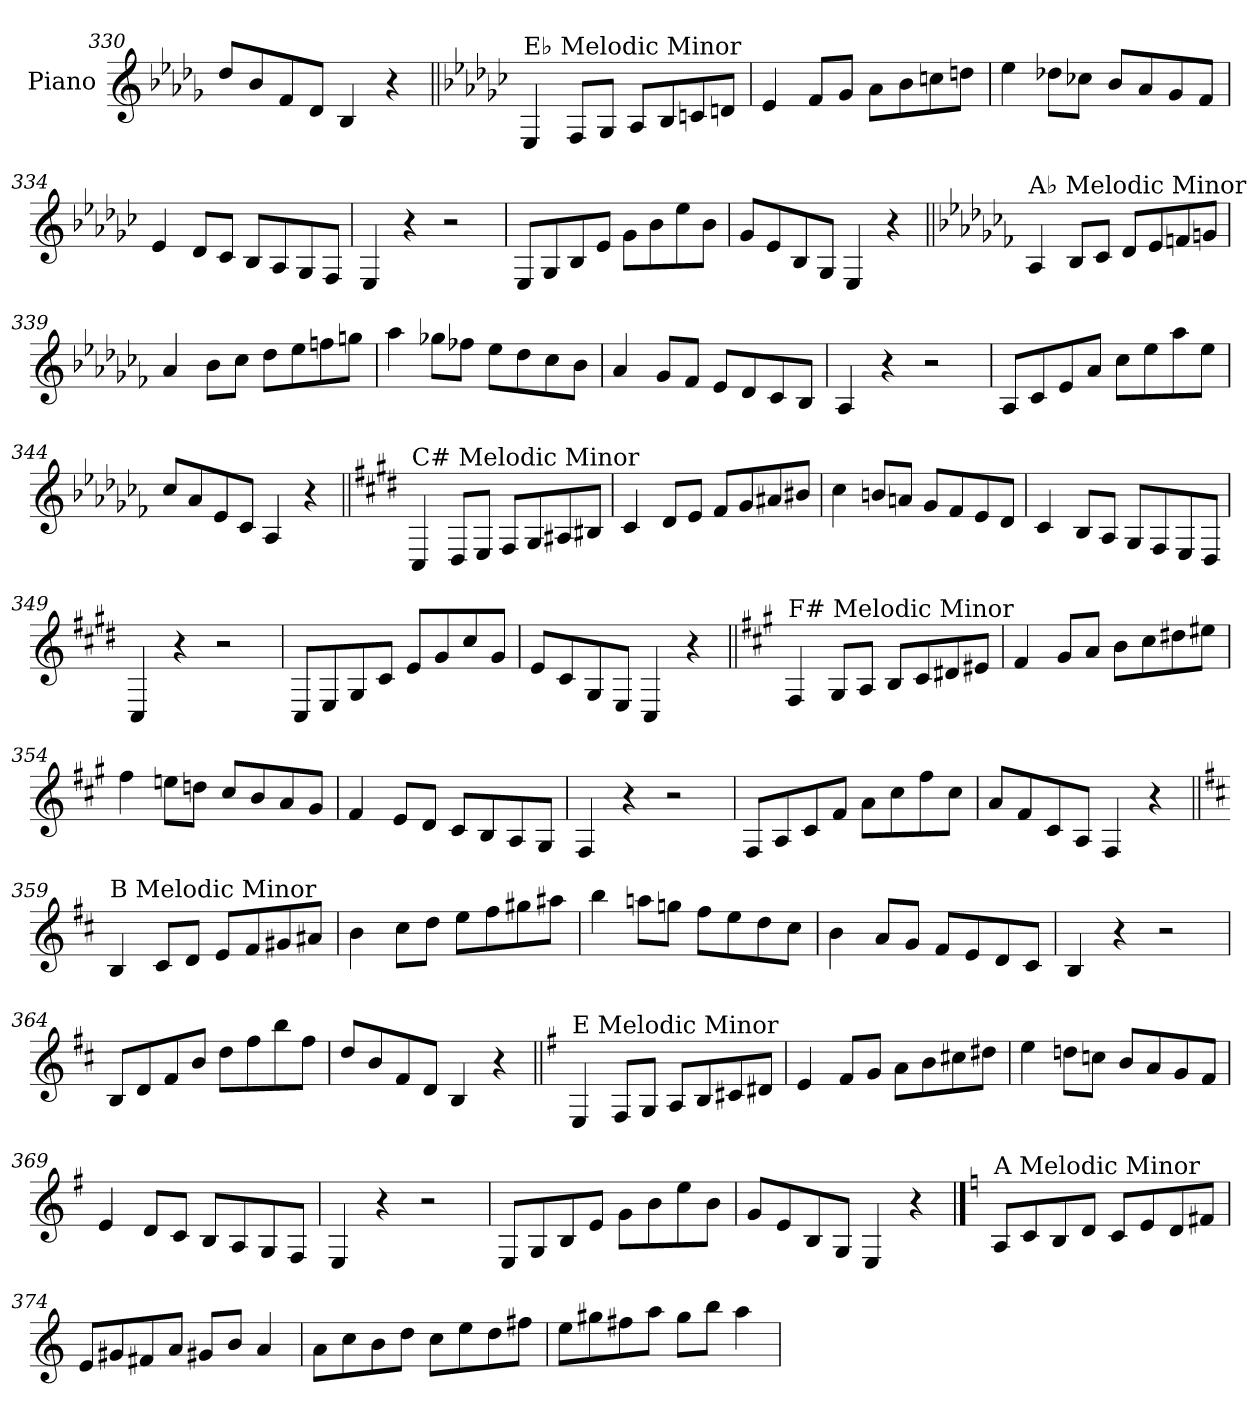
**kern
*part1
*staff1
*I"Piano
*I'Pno.
*clefG2
*k[b-e-a-d-g-]
=330
8dd-/L
8b-/
8f/
8d-/J
4B-/
4r
!!LO:PB:g=z
=331||
*k[b-e-a-d-g-c-]
!LO:TX:a:t=E♭ Melodic Minor
4E-/
8F/L
8G-/J
8A-/L
8B-/
8cn/
8dn/J
=332
4e-/
8f/L
8g-/J
8a-\L
8b-\
8ccn\
8ddn\J
=333
4ee-\
8dd-X\L
8cc-X\J
8b-/L
8a-/
8g-/
8f/J
=334
4e-/
8d-/L
8c-/J
8B-/L
8A-/
8G-/
8F/J
=335
4E-/
4r
2r
=336
8E-/L
8G-/
8B-/
8e-/J
8g-\L
8b-\
8ee-\
8b-\J
=337
8g-/L
8e-/
8B-/
8G-/J
4E-/
4r
!!LO:LB:g=z
=338||
*k[b-e-a-d-g-c-f-]
!LO:TX:a:t=A♭ Melodic Minor
4A-/
8B-/L
8c-/J
8d-/L
8e-/
8fn/
8gn/J
=339
4a-/
8b-\L
8cc-\J
8dd-\L
8ee-\
8ffn\
8ggn\J
=340
4aa-\
8gg-X\L
8ff-X\J
8ee-\L
8dd-\
8cc-\
8b-\J
=341
4a-/
8g-/L
8f-/J
8e-/L
8d-/
8c-/
8B-/J
=342
4A-/
4r
2r
=343
8A-/L
8c-/
8e-/
8a-/J
8cc-\L
8ee-\
8aa-\
8ee-\J
=344
8cc-/L
8a-/
8e-/
8c-/J
4A-/
4r
!!LO:LB:g=z
=345||
*k[f#c#g#d#]
!LO:TX:a:t=C# Melodic Minor
4C#/
8D#/L
8E/J
8F#/L
8G#/
8A#X/
8B#X/J
=346
4c#/
8d#/L
8e/J
8f#/L
8g#/
8a#X/
8b#X/J
=347
4cc#\
8bn/L
8an/J
8g#/L
8f#/
8e/
8d#/J
=348
4c#/
8B/L
8A/J
8G#/L
8F#/
8E/
8D#/J
=349
4C#/
4r
2r
=350
8C#/L
8E/
8G#/
8c#/J
8e/L
8g#/
8cc#/
8g#/J
=351
8e/L
8c#/
8G#/
8E/J
4C#/
4r
!!LO:LB:g=z
=352||
*k[f#c#g#]
!LO:TX:a:t=F# Melodic Minor
4F#/
8G#/L
8A/J
8B/L
8c#/
8d#X/
8e#X/J
=353
4f#/
8g#/L
8a/J
8b\L
8cc#\
8dd#X\
8ee#X\J
=354
4ff#\
8een\L
8ddn\J
8cc#/L
8b/
8a/
8g#/J
=355
4f#/
8e/L
8d/J
8c#/L
8B/
8A/
8G#/J
=356
4F#/
4r
2r
=357
8F#/L
8A/
8c#/
8f#/J
8a\L
8cc#\
8ff#\
8cc#\J
=358
8a/L
8f#/
8c#/
8A/J
4F#/
4r
!!LO:LB:g=z
=359||
*k[f#c#]
!LO:TX:a:t=B Melodic Minor
4B/
8c#/L
8d/J
8e/L
8f#/
8g#X/
8a#X/J
=360
4b\
8cc#\L
8dd\J
8ee\L
8ff#\
8gg#X\
8aa#X\J
=361
4bb\
8aan\L
8ggn\J
8ff#\L
8ee\
8dd\
8cc#\J
=362
4b\
8a/L
8g/J
8f#/L
8e/
8d/
8c#/J
=363
4B/
4r
2r
=364
8B/L
8d/
8f#/
8b/J
8dd\L
8ff#\
8bb\
8ff#\J
=365
8dd/L
8b/
8f#/
8d/J
4B/
4r
!!LO:LB:g=z
=366||
*k[f#]
!LO:TX:a:t=E Melodic Minor
4E/
8F#/L
8G/J
8A/L
8B/
8c#X/
8d#X/J
=367
4e/
8f#/L
8g/J
8a\L
8b\
8cc#X\
8dd#X\J
=368
4ee\
8ddn\L
8ccn\J
8b/L
8a/
8g/
8f#/J
=369
4e/
8d/L
8c/J
8B/L
8A/
8G/
8F#/J
=370
4E/
4r
2r
=371
8E/L
8G/
8B/
8e/J
8g\L
8b\
8ee\
8b\J
=372
8g/L
8e/
8B/
8G/J
4E/
4r
!!LO:PB:g=z
==373
*k[]
!LO:TX:a:t=A Melodic Minor
8A/L
8c/
8B/
8d/J
8c/L
8e/
8d/
8f#X/J
=374
8e/L
8g#X/
8f#X/
8a/J
8g#X/L
8b/J
4a/
=375
8a\L
8cc\
8b\
8dd\J
8cc\L
8ee\
8dd\
8ff#X\J
=376
8ee\L
8gg#X\
8ff#X\
8aa\J
8gg#\L
8bb\J
4aa\
=
*-
